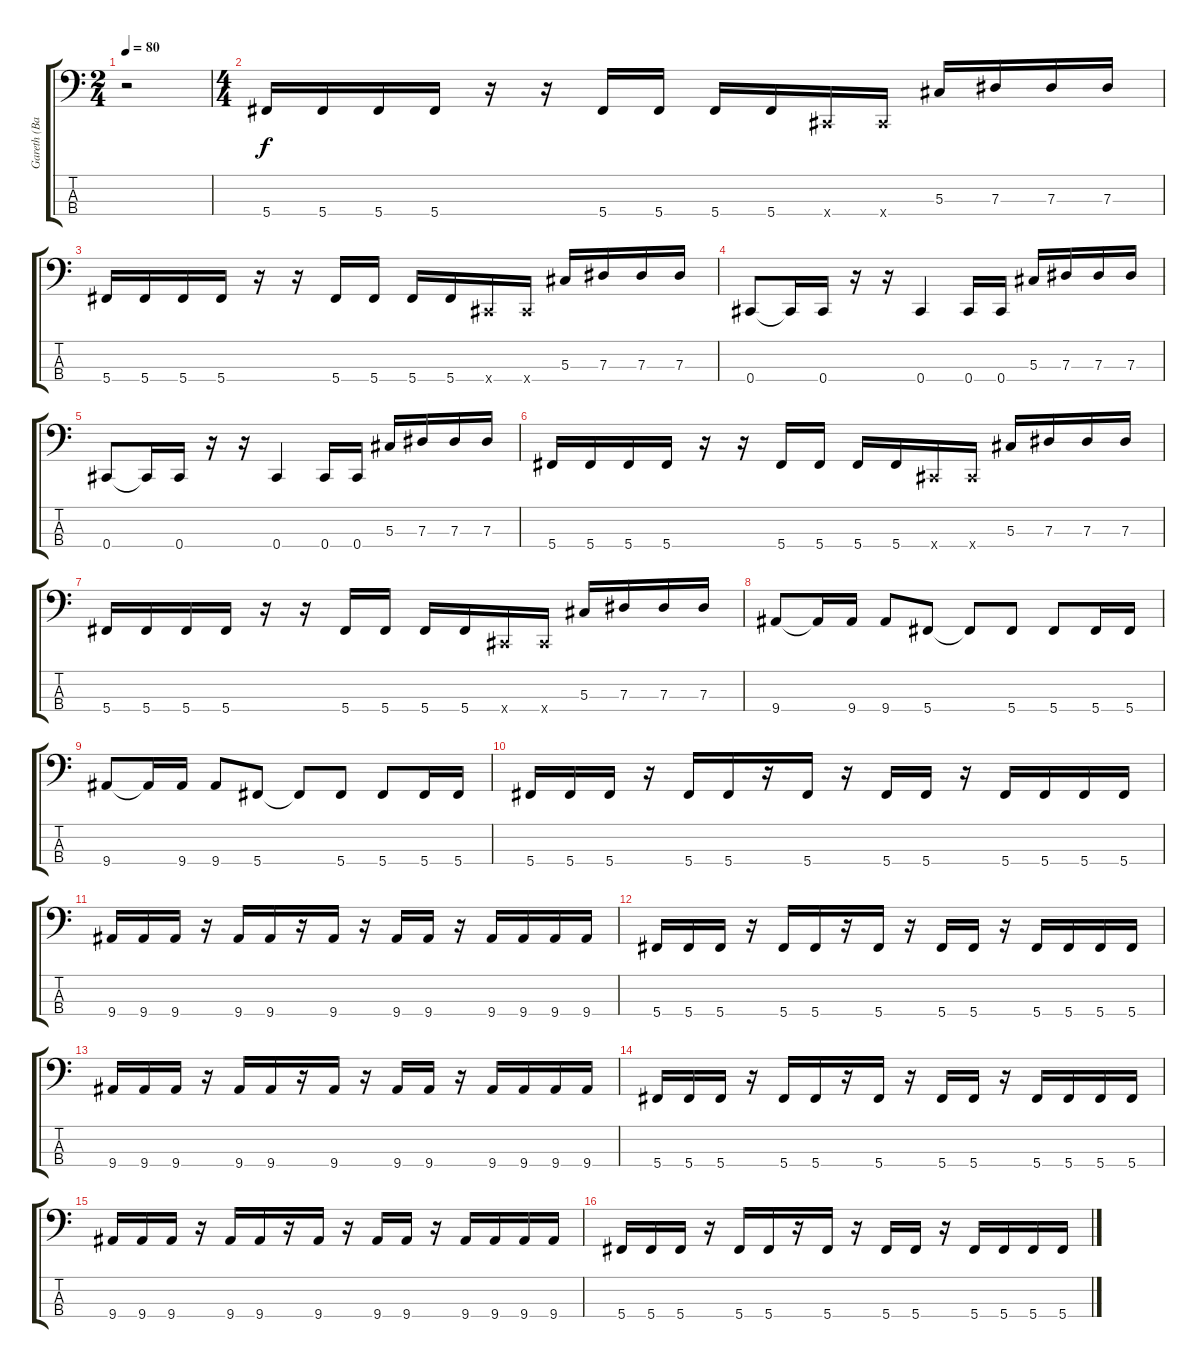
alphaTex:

\track ("Gareth (Bass)" "Gareth (Ba") {instrument electricbassfinger}
\staff {score tabs}
\tuning (Gb2 Db2 Ab1 Db1) {hide}
\ts (2 4)
\tempo 80
\clef f4
\ks c
r.2{dy f instrument electricbassfinger} |
\ts (4 4)
5.4.16 5.4.16 5.4.16 5.4.16 r.16 r.16 5.4.16 5.4.16 5.4.16 5.4.16 0.4{x}.16 0.4{x}.16 5.3.16 7.3.16 7.3.16 7.3.16 |
5.4.16 5.4.16 5.4.16 5.4.16 r.16 r.16 5.4.16 5.4.16 5.4.16 5.4.16 0.4{x}.16 0.4{x}.16 5.3.16 7.3.16 7.3.16 7.3.16 |
0.4.8 0.4{t}.16 0.4.16 r.16 r.16 0.4.4 0.4.16 0.4.16 5.3.16 7.3.16 7.3.16 7.3.16 |
0.4.8 0.4{t}.16 0.4.16 r.16 r.16 0.4.4 0.4.16 0.4.16 5.3.16 7.3.16 7.3.16 7.3.16 |
5.4.16 5.4.16 5.4.16 5.4.16 r.16 r.16 5.4.16 5.4.16 5.4.16 5.4.16 0.4{x}.16 0.4{x}.16 5.3.16 7.3.16 7.3.16 7.3.16 |
5.4.16 5.4.16 5.4.16 5.4.16 r.16 r.16 5.4.16 5.4.16 5.4.16 5.4.16 0.4{x}.16 0.4{x}.16 5.3.16 7.3.16 7.3.16 7.3.16 |
9.4.8 9.4{t}.16 9.4.16 9.4.8 5.4.8 5.4{t}.8 5.4.8 5.4.8 5.4.16 5.4.16 |
9.4.8 9.4{t}.16 9.4.16 9.4.8 5.4.8 5.4{t}.8 5.4.8 5.4.8 5.4.16 5.4.16 |
5.4.16 5.4.16 5.4.16 r.16 5.4.16 5.4.16 r.16 5.4.16 r.16 5.4.16 5.4.16 r.16 5.4.16 5.4.16 5.4.16 5.4.16 |
9.4.16 9.4.16 9.4.16 r.16 9.4.16 9.4.16 r.16 9.4.16 r.16 9.4.16 9.4.16 r.16 9.4.16 9.4.16 9.4.16 9.4.16 |
5.4.16 5.4.16 5.4.16 r.16 5.4.16 5.4.16 r.16 5.4.16 r.16 5.4.16 5.4.16 r.16 5.4.16 5.4.16 5.4.16 5.4.16 |
9.4.16 9.4.16 9.4.16 r.16 9.4.16 9.4.16 r.16 9.4.16 r.16 9.4.16 9.4.16 r.16 9.4.16 9.4.16 9.4.16 9.4.16 |
5.4.16 5.4.16 5.4.16 r.16 5.4.16 5.4.16 r.16 5.4.16 r.16 5.4.16 5.4.16 r.16 5.4.16 5.4.16 5.4.16 5.4.16 |
9.4.16 9.4.16 9.4.16 r.16 9.4.16 9.4.16 r.16 9.4.16 r.16 9.4.16 9.4.16 r.16 9.4.16 9.4.16 9.4.16 9.4.16 |
5.4.16 5.4.16 5.4.16 r.16 5.4.16 5.4.16 r.16 5.4.16 r.16 5.4.16 5.4.16 r.16 5.4.16 5.4.16 5.4.16 5.4.16
